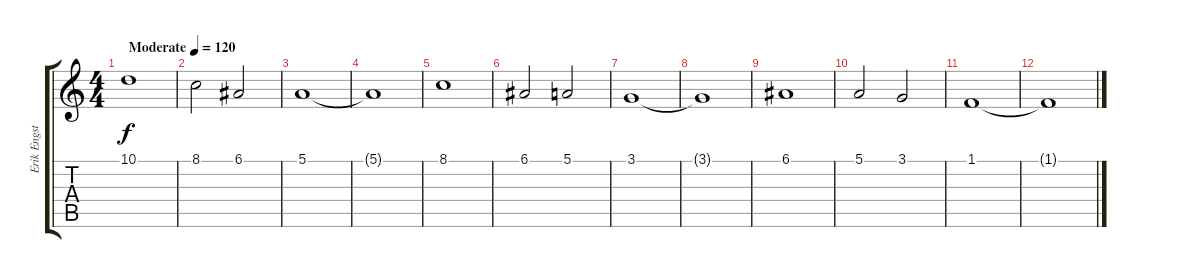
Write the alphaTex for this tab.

\track ("Erik Engstrom" "Erik Engst") {instrument lead1square}
\staff {score tabs}
\tuning (E4 B3 G3 D3 A2 E2) {hide}
\ts (4 4)
\tempo (120 "Moderate")
\clef g2
\ks c
10.1.1{dy f instrument lead1square} |
8.1.2 6.1.2 |
5.1.1 |
5.1{t}.1 |
8.1.1 |
6.1.2 5.1.2 |
3.1.1 |
3.1{t}.1 |
6.1.1 |
5.1.2 3.1.2 |
1.1.1 |
1.1{t}.1
